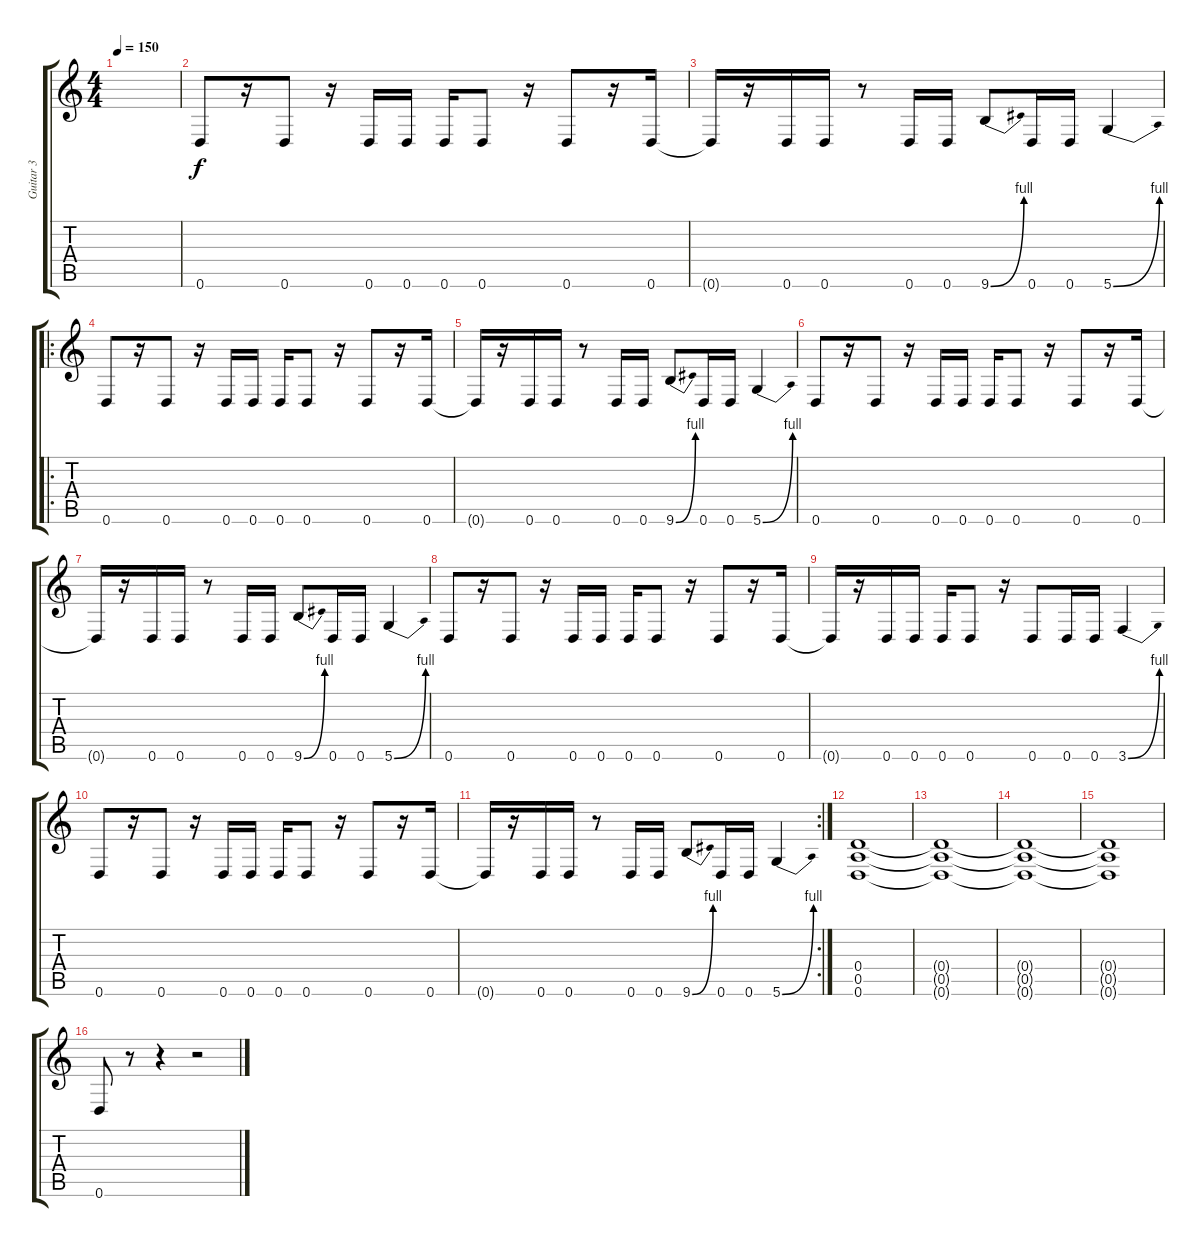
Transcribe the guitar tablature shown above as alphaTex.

\track ("Guitar 3" "Guitar 3") {instrument distortionguitar}
\staff {score tabs}
\tuning (E4 B3 G3 D3 A2 D2) {hide}
\ts (4 4)
\tempo 150
\clef g2
\ks c
|
0.6.8 r.16 0.6.8 r.16 0.6.16 0.6.16 0.6.16 0.6.8 r.16 0.6.8 r.16 0.6.16 |
0.6{t}.16 r.16 0.6.16 0.6.16 r.8 0.6.16 0.6.16 9.6{be (bend 0 0 60 4)}.8 0.6.16 0.6.16 5.6{be (bend 0 0 60 4)}.4 |
\ro
0.6.8 r.16 0.6.8 r.16 0.6.16 0.6.16 0.6.16 0.6.8 r.16 0.6.8 r.16 0.6.16 |
0.6{t}.16 r.16 0.6.16 0.6.16 r.8 0.6.16 0.6.16 9.6{be (bend 0 0 60 4)}.8 0.6.16 0.6.16 5.6{be (bend 0 0 60 4)}.4 |
0.6.8 r.16 0.6.8 r.16 0.6.16 0.6.16 0.6.16 0.6.8 r.16 0.6.8 r.16 0.6.16 |
0.6{t}.16 r.16 0.6.16 0.6.16 r.8 0.6.16 0.6.16 9.6{be (bend 0 0 60 4)}.8 0.6.16 0.6.16 5.6{be (bend 0 0 60 4)}.4 |
0.6.8 r.16 0.6.8 r.16 0.6.16 0.6.16 0.6.16 0.6.8 r.16 0.6.8 r.16 0.6.16 |
0.6{t}.16 r.16 0.6.16 0.6.16 0.6.16 0.6.8 r.16 0.6.8 0.6.16 0.6.16 3.6{be (bend 0 0 60 4)}.4 |
0.6.8 r.16 0.6.8 r.16 0.6.16 0.6.16 0.6.16 0.6.8 r.16 0.6.8 r.16 0.6.16 |
\rc 2
0.6{t}.16 r.16 0.6.16 0.6.16 r.8 0.6.16 0.6.16 9.6{be (bend 0 0 60 4)}.8 0.6.16 0.6.16 5.6{be (bend 0 0 60 4)}.4 |
(0.4 0.5 0.6).1 |
(0.4{t} 0.5{t} 0.6{t}).1 |
(0.4{t} 0.5{t} 0.6{t}).1 |
(0.4{t} 0.5{t} 0.6{t}).1 |
0.6.8 r.8 r.4 r.2
